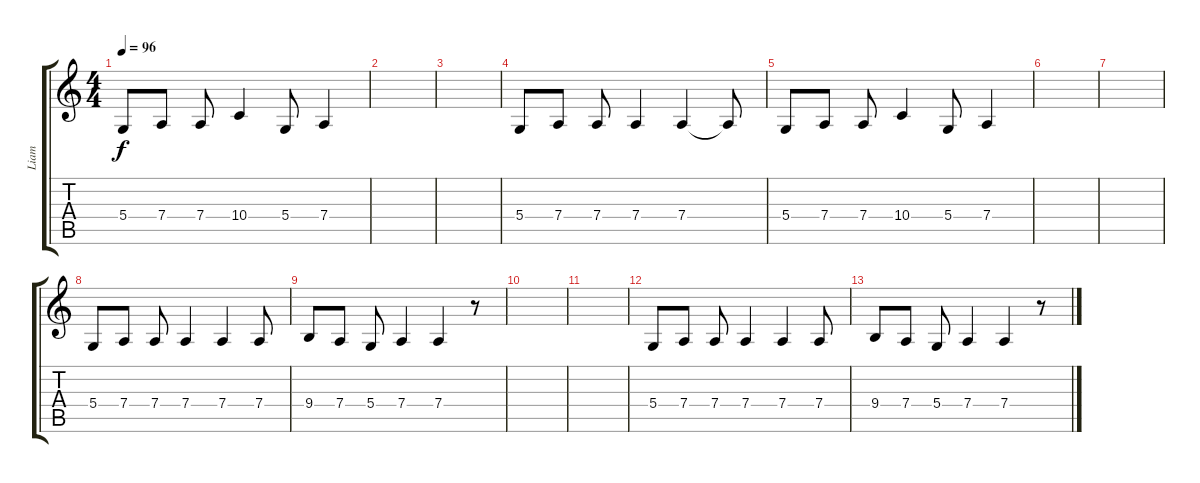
\track ("Liam" "Liam") {instrument lead8bassandlead}
\staff {score tabs}
\tuning (E4 B3 G3 D3 A2 E2) {hide}
\ts (4 4)
\tempo 96
\clef g2
\ks c
5.4.8{dy f} 7.4.8 7.4.8 10.4.4 5.4.8 7.4.4 |
|
|
5.4.8 7.4.8 7.4.8 7.4.4 7.4.4 7.4{t}.8 |
5.4.8 7.4.8 7.4.8 10.4.4 5.4.8 7.4.4 |
|
|
5.4.8 7.4.8 7.4.8 7.4.4 7.4.4 7.4.8 |
9.4.8 7.4.8 5.4.8 7.4.4 7.4.4 r.8 |
|
|
5.4.8 7.4.8 7.4.8 7.4.4 7.4.4 7.4.8 |
9.4.8 7.4.8 5.4.8 7.4.4 7.4.4 r.8
